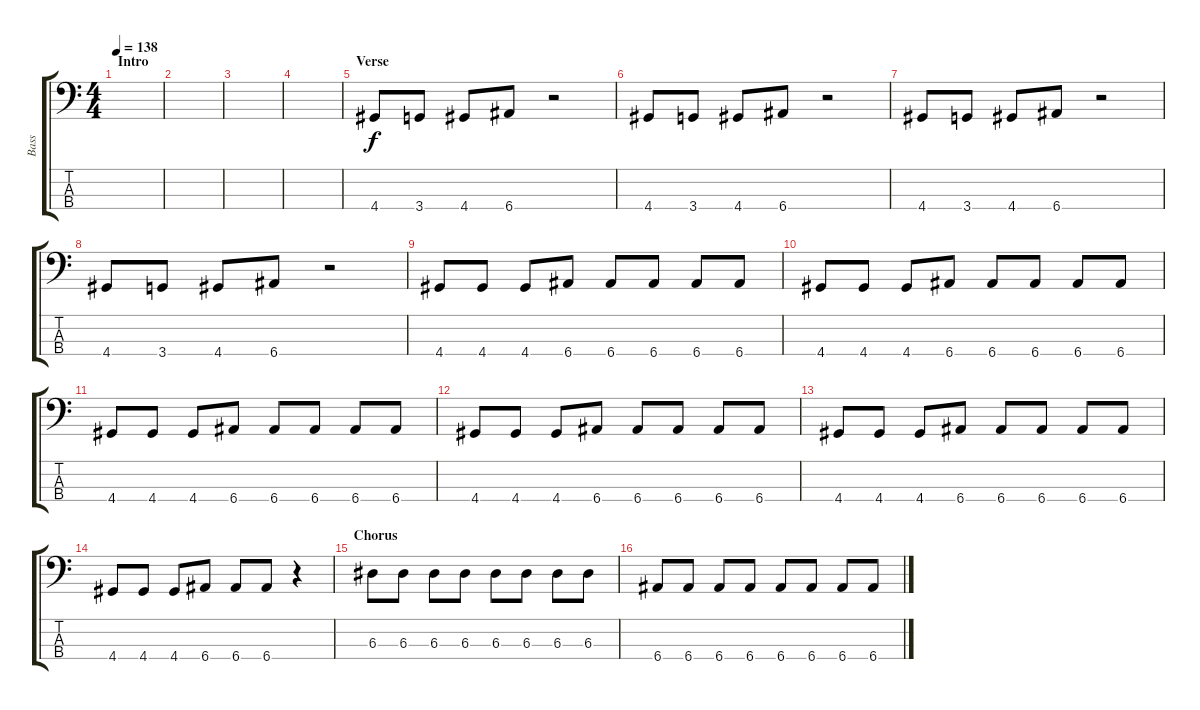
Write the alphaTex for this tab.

\track ("Bass" "Bass") {instrument electricbassfinger}
\staff {score tabs}
\tuning (G2 D2 A1 E1) {hide}
\ts (4 4)
\section ("" "Intro")
\tempo 138
\clef f4
\ks c
|
|
|
|
\section ("" "Verse")
4.4.8 3.4.8 4.4.8 6.4.8 r.2 |
4.4.8 3.4.8 4.4.8 6.4.8 r.2 |
4.4.8 3.4.8 4.4.8 6.4.8 r.2 |
4.4.8 3.4.8 4.4.8 6.4.8 r.2 |
4.4.8 4.4.8 4.4.8 6.4.8 6.4.8 6.4.8 6.4.8 6.4.8 |
4.4.8 4.4.8 4.4.8 6.4.8 6.4.8 6.4.8 6.4.8 6.4.8 |
4.4.8 4.4.8 4.4.8 6.4.8 6.4.8 6.4.8 6.4.8 6.4.8 |
4.4.8 4.4.8 4.4.8 6.4.8 6.4.8 6.4.8 6.4.8 6.4.8 |
4.4.8 4.4.8 4.4.8 6.4.8 6.4.8 6.4.8 6.4.8 6.4.8 |
4.4.8 4.4.8 4.4.8 6.4.8 6.4.8 6.4.8 r.4 |
\section ("" "Chorus")
6.3.8 6.3.8 6.3.8 6.3.8 6.3.8 6.3.8 6.3.8 6.3.8 |
6.4.8 6.4.8 6.4.8 6.4.8 6.4.8 6.4.8 6.4.8 6.4.8
